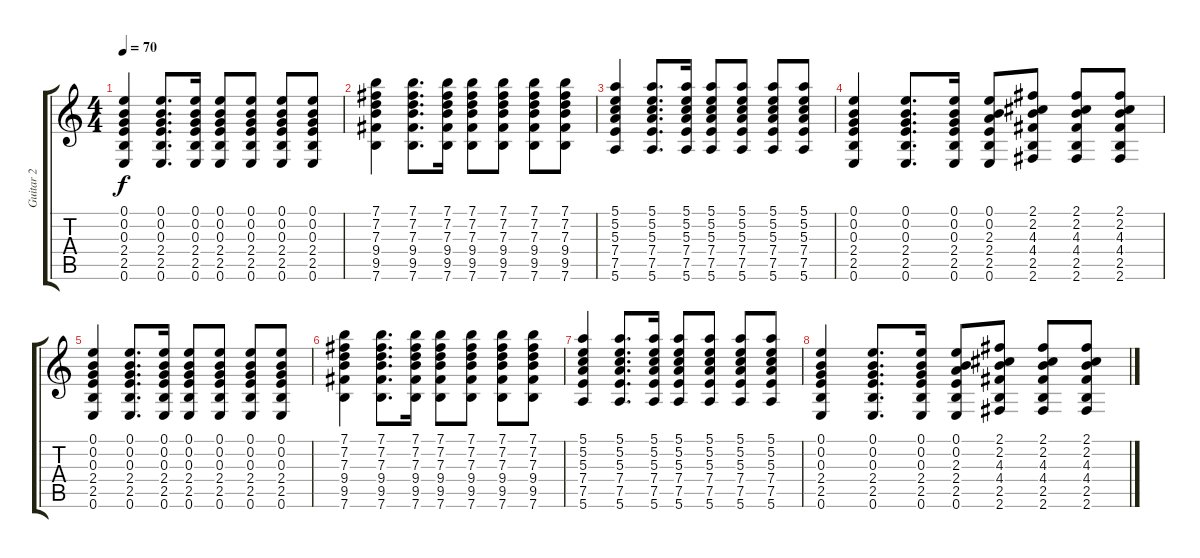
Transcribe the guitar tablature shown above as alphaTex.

\track ("Guitar 2" "Guitar 2") {instrument acousticguitarsteel}
\staff {score tabs}
\tuning (E4 B3 G3 D3 A2 E2) {hide}
\ts (4 4)
\tempo 70
\clef g2
\ks c
(0.1 0.2 0.3 2.4 2.5 0.6).4{dy f volume 8 instrument acousticguitarsteel} (0.1 0.2 0.3 2.4 2.5 0.6).8{d} (0.1 0.2 0.3 2.4 2.5 0.6).16 (0.1 0.2 0.3 2.4 2.5 0.6).8 (0.1 0.2 0.3 2.4 2.5 0.6).8 (0.1 0.2 0.3 2.4 2.5 0.6).8 (0.1 0.2 0.3 2.4 2.5 0.6).8 |
(7.1 7.2 7.3 9.4 9.5 7.6).4 (7.1 7.2 7.3 9.4 9.5 7.6).8{d} (7.1 7.2 7.3 9.4 9.5 7.6).16 (7.1 7.2 7.3 9.4 9.5 7.6).8 (7.1 7.2 7.3 9.4 9.5 7.6).8 (7.1 7.2 7.3 9.4 9.5 7.6).8 (7.1 7.2 7.3 9.4 9.5 7.6).8 |
(5.1 5.2 5.3 7.4 7.5 5.6).4 (5.1 5.2 5.3 7.4 7.5 5.6).8{d} (5.1 5.2 5.3 7.4 7.5 5.6).16 (5.1 5.2 5.3 7.4 7.5 5.6).8 (5.1 5.2 5.3 7.4 7.5 5.6).8 (5.1 5.2 5.3 7.4 7.5 5.6).8 (5.1 5.2 5.3 7.4 7.5 5.6).8 |
(0.1 0.2 0.3 2.4 2.5 0.6).4 (0.1 0.2 0.3 2.4 2.5 0.6).8{d} (0.1 0.2 0.3 2.4 2.5 0.6).16 (0.1 0.2 2.3 2.4 2.5 0.6).8 (2.1 2.2 4.3 4.4 2.5 2.6).8 (2.1 2.2 4.3 4.4 2.5 2.6).8 (2.1 2.2 4.3 4.4 2.5 2.6).8 |
(0.1 0.2 0.3 2.4 2.5 0.6).4{volume 0 instrument acousticguitarsteel} (0.1 0.2 0.3 2.4 2.5 0.6).8{d} (0.1 0.2 0.3 2.4 2.5 0.6).16 (0.1 0.2 0.3 2.4 2.5 0.6).8 (0.1 0.2 0.3 2.4 2.5 0.6).8 (0.1 0.2 0.3 2.4 2.5 0.6).8 (0.1 0.2 0.3 2.4 2.5 0.6).8 |
(7.1 7.2 7.3 9.4 9.5 7.6).4 (7.1 7.2 7.3 9.4 9.5 7.6).8{d} (7.1 7.2 7.3 9.4 9.5 7.6).16 (7.1 7.2 7.3 9.4 9.5 7.6).8 (7.1 7.2 7.3 9.4 9.5 7.6).8 (7.1 7.2 7.3 9.4 9.5 7.6).8 (7.1 7.2 7.3 9.4 9.5 7.6).8 |
(5.1 5.2 5.3 7.4 7.5 5.6).4 (5.1 5.2 5.3 7.4 7.5 5.6).8{d} (5.1 5.2 5.3 7.4 7.5 5.6).16 (5.1 5.2 5.3 7.4 7.5 5.6).8 (5.1 5.2 5.3 7.4 7.5 5.6).8 (5.1 5.2 5.3 7.4 7.5 5.6).8 (5.1 5.2 5.3 7.4 7.5 5.6).8 |
(0.1 0.2 0.3 2.4 2.5 0.6).4 (0.1 0.2 0.3 2.4 2.5 0.6).8{d} (0.1 0.2 0.3 2.4 2.5 0.6).16 (0.1 0.2 2.3 2.4 2.5 0.6).8 (2.1 2.2 4.3 4.4 2.5 2.6).8 (2.1 2.2 4.3 4.4 2.5 2.6).8 (2.1 2.2 4.3 4.4 2.5 2.6).8
